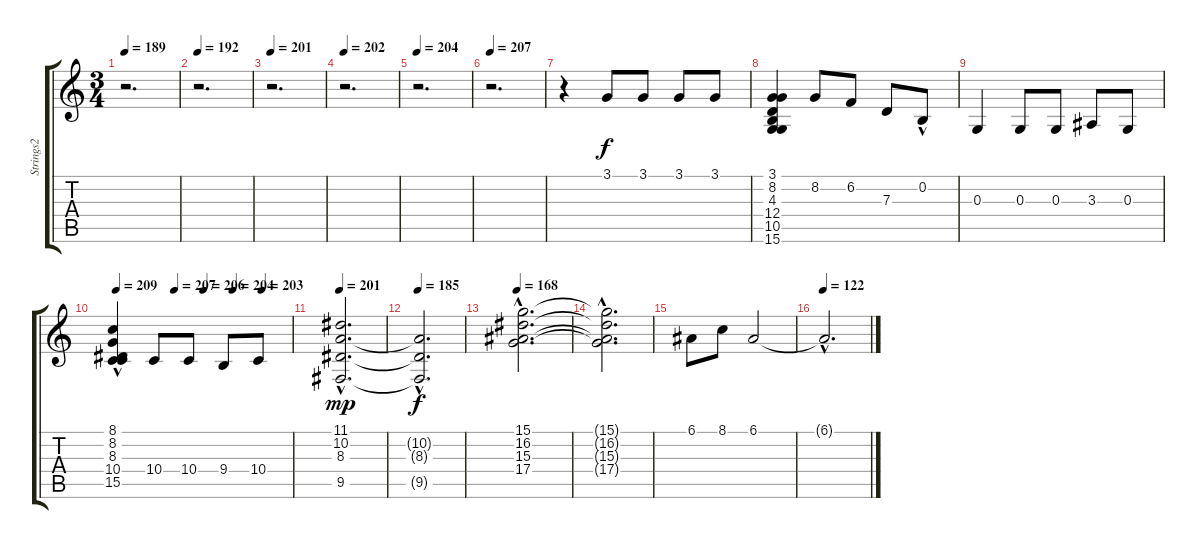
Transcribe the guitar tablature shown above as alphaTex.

\track ("Strings2" "Strings2") {instrument stringensemble2}
\staff {score tabs}
\tuning (E4 B3 G3 D3 A2 E2) {hide}
\ts (3 4)
\tempo 189
\clef g2
\ks c
r.2{d dy f} |
\tempo 192
r.2{d} |
\tempo 201
r.2{d} |
\tempo 202
r.2{d} |
\tempo 204
r.2{d} |
\tempo 207
r.2{d} |
r.4 3.1.8 3.1.8 3.1.8 3.1.8 |
(3.1 8.2 4.3 12.4 10.5 15.6).4 8.2.8 6.2.8 7.3.8 0.2{hac}.8 |
0.3.4 0.3.8 0.3.8 3.3.8 0.3.8 |
\tempo 209
\tempo (207 0.3333333333333333)
\tempo (206 0.5)
\tempo (204 0.6666666666666666)
\tempo (203 0.8333333333333334)
(8.1{hac} 8.2{hac} 8.3{hac} 10.4 15.5).4 10.4.8 10.4.8 9.4.8 10.4.8 |
\tempo 201
(11.1{hac} 10.2{hac} 8.3{hac} 9.5{hac}).2{d dy mp} |
\tempo 185
(10.2{hac t} 8.3{hac t} 9.5{hac t}).2{d dy f} |
\tempo 168
(15.1{hac} 16.2{hac} 15.3{hac} 17.4{hac}).2{d} |
(15.1{t} 16.2{t} 15.3{hac t} 17.4{t}).2{d} |
6.1.8 8.1.8 6.1.2 |
\tempo 122
6.1{hac t}.2{d}
